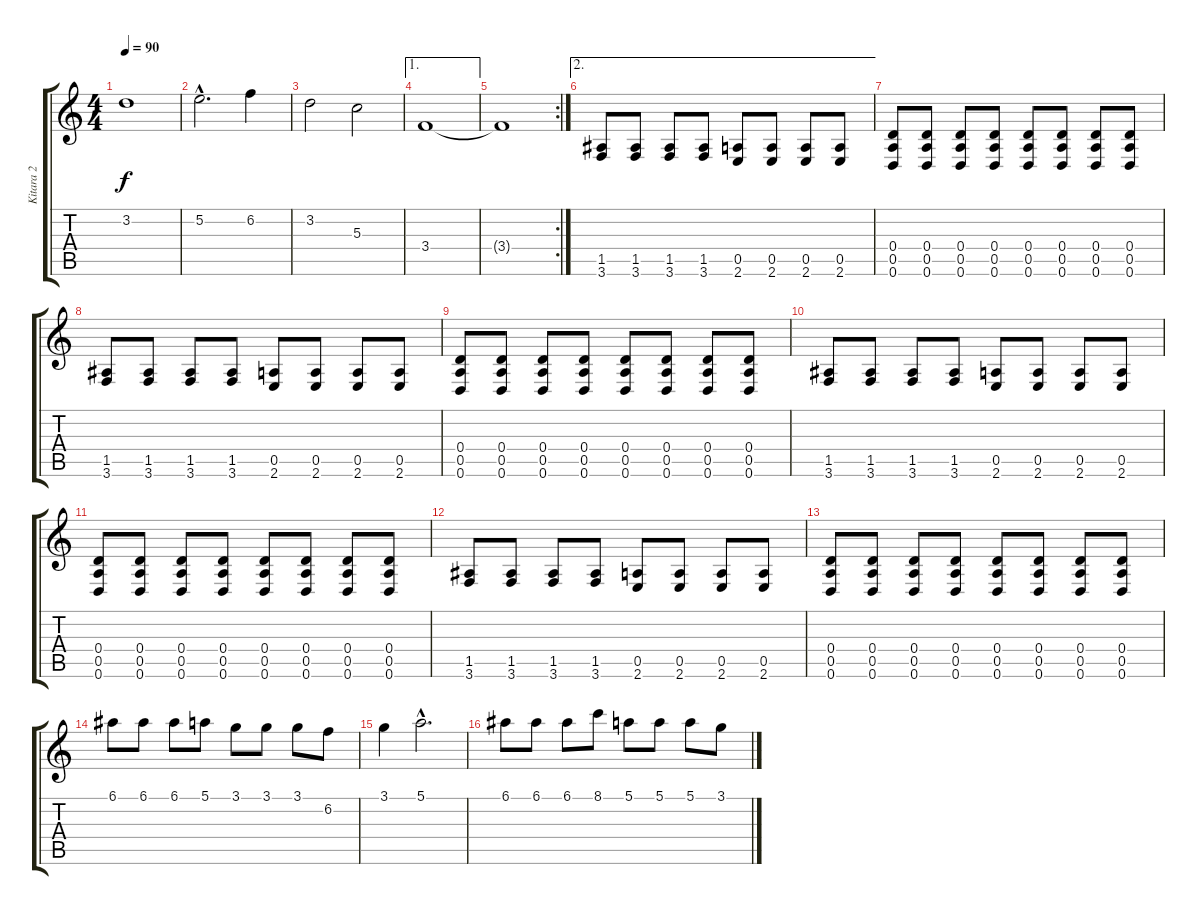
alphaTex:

\track ("Kitara 2" "Kitara 2") {instrument distortionguitar}
\staff {score tabs}
\tuning (E4 B3 G3 D3 A2 D2) {hide}
\ts (4 4)
\tempo 90
\clef g2
\ks c
3.2.1{dy f} |
5.2{hac}.2{d} 6.2.4 |
3.2.2 5.3.2 |
\ae 1
3.4.1 |
\rc 2
3.4{t}.1 |
\ae 2
(1.5 3.6).8{balance 0} (1.5 3.6).8 (1.5 3.6).8 (1.5 3.6).8 (0.5 2.6).8 (0.5 2.6).8 (0.5 2.6).8 (0.5 2.6).8 |
(0.4 0.5 0.6).8 (0.4 0.5 0.6).8 (0.4 0.5 0.6).8 (0.4 0.5 0.6).8 (0.4 0.5 0.6).8 (0.4 0.5 0.6).8 (0.4 0.5 0.6).8 (0.4 0.5 0.6).8 |
(1.5 3.6).8 (1.5 3.6).8 (1.5 3.6).8 (1.5 3.6).8 (0.5 2.6).8 (0.5 2.6).8 (0.5 2.6).8 (0.5 2.6).8 |
(0.4 0.5 0.6).8 (0.4 0.5 0.6).8 (0.4 0.5 0.6).8 (0.4 0.5 0.6).8 (0.4 0.5 0.6).8 (0.4 0.5 0.6).8 (0.4 0.5 0.6).8 (0.4 0.5 0.6).8 |
(1.5 3.6).8 (1.5 3.6).8 (1.5 3.6).8 (1.5 3.6).8 (0.5 2.6).8 (0.5 2.6).8 (0.5 2.6).8 (0.5 2.6).8 |
(0.4 0.5 0.6).8 (0.4 0.5 0.6).8 (0.4 0.5 0.6).8 (0.4 0.5 0.6).8 (0.4 0.5 0.6).8 (0.4 0.5 0.6).8 (0.4 0.5 0.6).8 (0.4 0.5 0.6).8 |
(1.5 3.6).8 (1.5 3.6).8 (1.5 3.6).8 (1.5 3.6).8 (0.5 2.6).8 (0.5 2.6).8 (0.5 2.6).8 (0.5 2.6).8 |
(0.4 0.5 0.6).8 (0.4 0.5 0.6).8 (0.4 0.5 0.6).8 (0.4 0.5 0.6).8 (0.4 0.5 0.6).8 (0.4 0.5 0.6).8 (0.4 0.5 0.6).8 (0.4 0.5 0.6).8 |
6.1.8{volume 12 balance 8} 6.1.8 6.1.8 5.1.8 3.1.8 3.1.8 3.1.8 6.2.8 |
3.1.4 5.1{hac}.2{d} |
6.1.8 6.1.8 6.1.8 8.1.8 5.1.8 5.1.8 5.1.8 3.1.8
